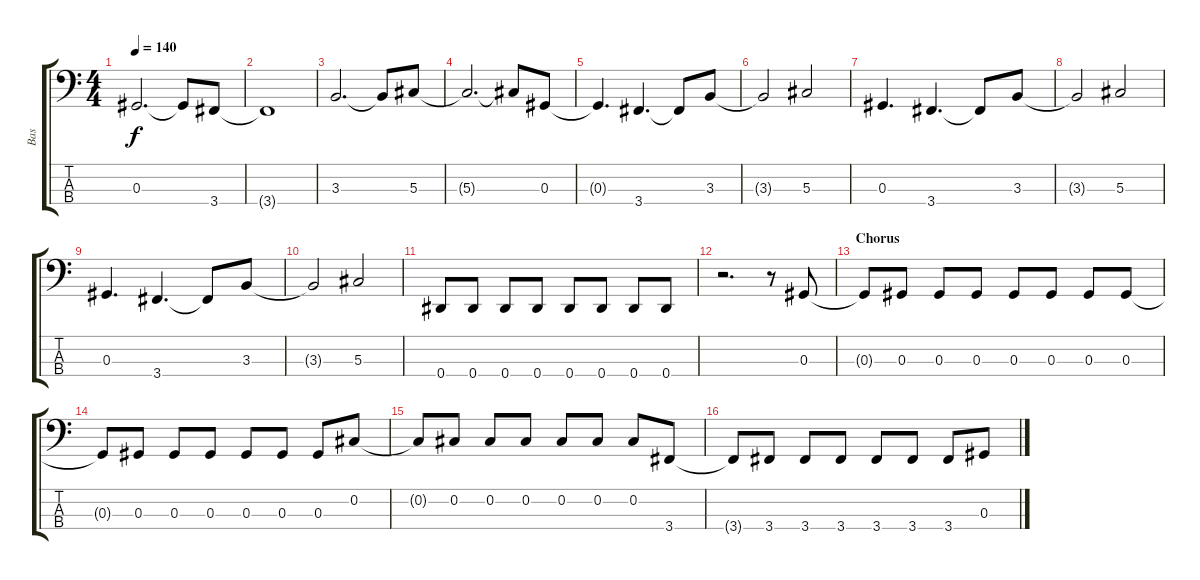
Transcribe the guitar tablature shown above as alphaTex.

\track ("Bas" "Bas") {instrument electricbassfinger}
\staff {score tabs}
\tuning (Gb2 Db2 Ab1 Eb1) {hide}
\ts (4 4)
\tempo 140
\clef f4
\ks c
0.3.2{d dy f} 0.3{t}.8 3.4.8 |
3.4{t}.1 |
3.3.2{d} 3.3{t}.8 5.3.8 |
5.3{t}.2{d} 5.3{t}.8 0.3.8 |
0.3{t}.4{d} 3.4.4{d} 3.4{t}.8 3.3.8 |
3.3{t}.2 5.3.2 |
0.3.4{d} 3.4.4{d} 3.4{t}.8 3.3.8 |
3.3{t}.2 5.3.2 |
0.3.4{d} 3.4.4{d} 3.4{t}.8 3.3.8 |
3.3{t}.2 5.3.2 |
0.4.8 0.4.8 0.4.8 0.4.8 0.4.8 0.4.8 0.4.8 0.4.8 |
r.2{d} r.8 0.3.8 |
\section ("" "Chorus")
0.3{t}.8 0.3.8 0.3.8 0.3.8 0.3.8 0.3.8 0.3.8 0.3.8 |
0.3{t}.8 0.3.8 0.3.8 0.3.8 0.3.8 0.3.8 0.3.8 0.2.8 |
0.2{t}.8 0.2.8 0.2.8 0.2.8 0.2.8 0.2.8 0.2.8 3.4.8 |
3.4{t}.8 3.4.8 3.4.8 3.4.8 3.4.8 3.4.8 3.4.8 0.3.8
